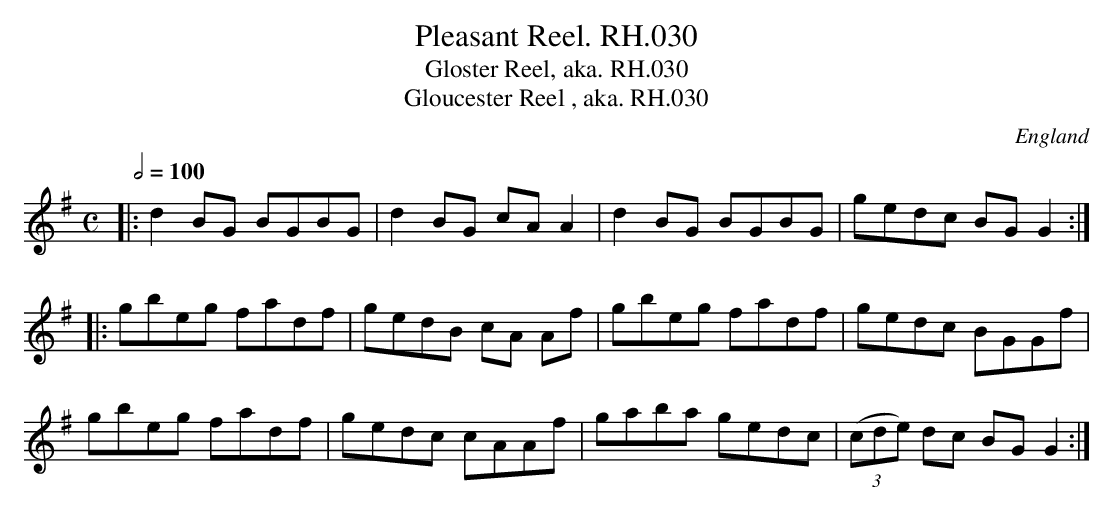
X:1
T:Pleasant Reel. RH.030
T:Gloster Reel, aka. RH.030
T:Gloucester Reel , aka. RH.030
L:1/8
M:C
O:England
Q:2/4=100
K:G
|:d2BG BGBG|d2BG cAA2|\
d2BG BGBG|gedc BGG2:|!
|:gbeg fadf|gedB cA Af|\
gbeg fadf|gedc BGGf|!
gbeg fadf|gedc cAAf|\
gaba gedc|((3cde) dc BGG2:|
